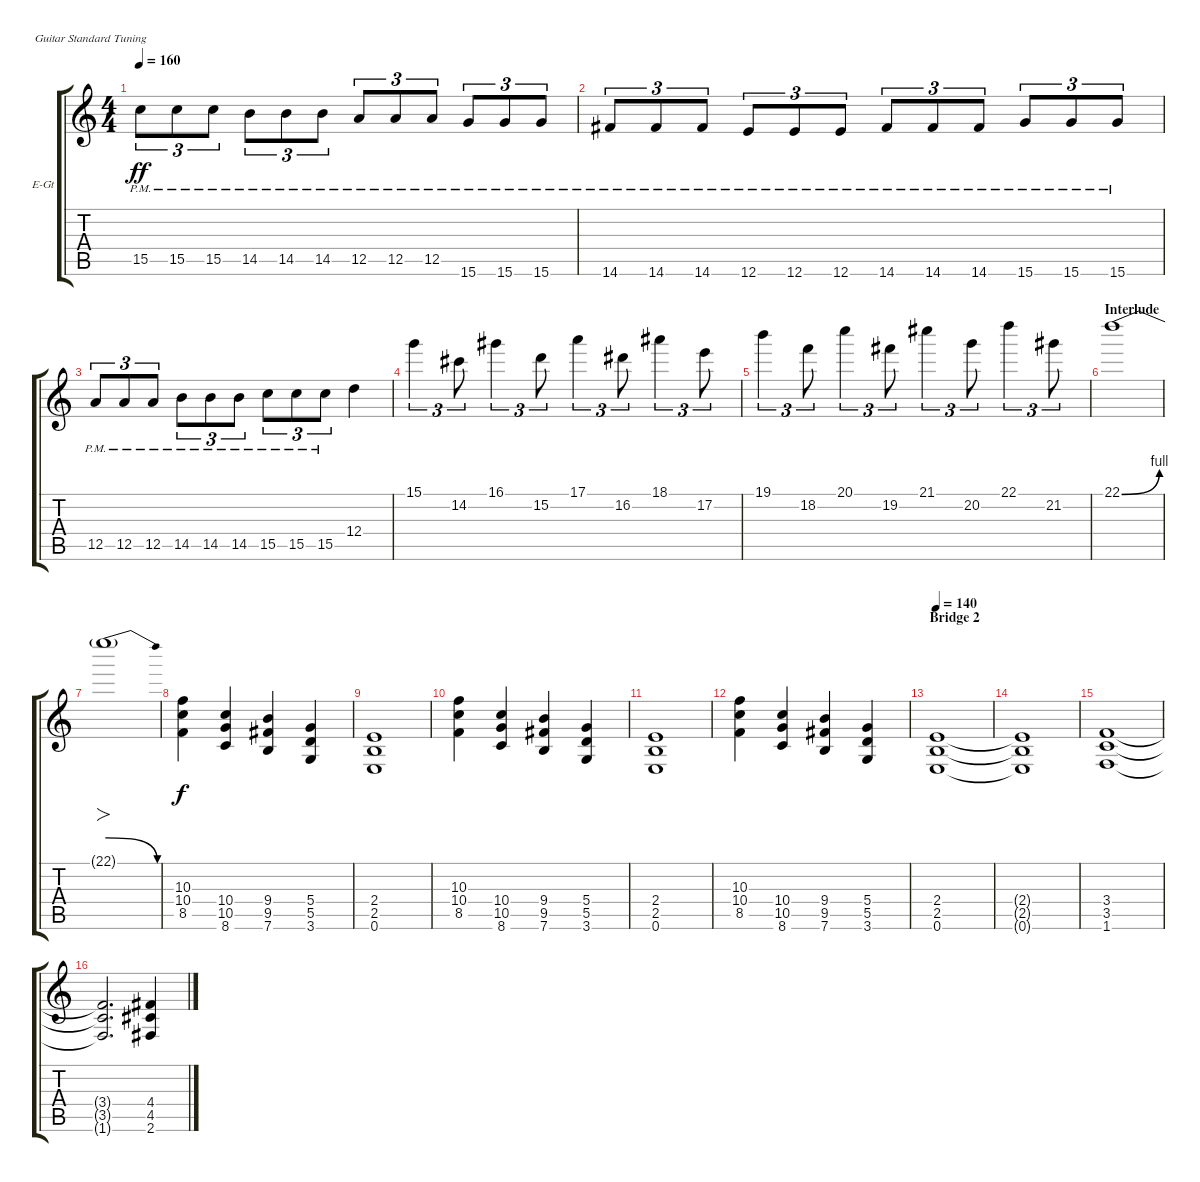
\bracketExtendMode groupsimilarinstruments
\firstSystemTrackNameOrientation horizontal
\otherSystemsTrackNameOrientation horizontal
\track ("Lead 1" "E-Gt") {instrument distortionguitar}
\staff {score tabs}
\tuning (E4 B3 G3 D3 A2 E2)
\ts (4 4)
\tempo 160
\clef g2
\ks c
15.5{pm}.8{tu (3 2) dy ff} 15.5{pm}.8{tu (3 2)} 15.5{pm}.8{tu (3 2)} 14.5{pm}.8{tu (3 2)} 14.5{pm}.8{tu (3 2)} 14.5{pm}.8{tu (3 2)} 12.5{pm}.8{tu (3 2)} 12.5{pm}.8{tu (3 2)} 12.5{pm}.8{tu (3 2)} 15.6{pm}.8{tu (3 2)} 15.6{pm}.8{tu (3 2)} 15.6{pm}.8{tu (3 2)} |
14.6{pm}.8{tu (3 2)} 14.6{pm}.8{tu (3 2)} 14.6{pm}.8{tu (3 2)} 12.6{pm}.8{tu (3 2)} 12.6{pm}.8{tu (3 2)} 12.6{pm}.8{tu (3 2)} 14.6{pm}.8{tu (3 2)} 14.6{pm}.8{tu (3 2)} 14.6{pm}.8{tu (3 2)} 15.6{pm}.8{tu (3 2)} 15.6{pm}.8{tu (3 2)} 15.6{pm}.8{tu (3 2)} |
12.5{pm}.8{tu (3 2)} 12.5{pm}.8{tu (3 2)} 12.5{pm}.8{tu (3 2)} 14.5{pm}.8{tu (3 2)} 14.5{pm}.8{tu (3 2)} 14.5{pm}.8{tu (3 2)} 15.5{pm}.8{tu (3 2)} 15.5{pm}.8{tu (3 2)} 15.5{pm}.8{tu (3 2)} 12.4.4 |
15.1.4{tu (3 2)} 14.2.8{tu (3 2)} 16.1.4{tu (3 2)} 15.2.8{tu (3 2)} 17.1.4{tu (3 2)} 16.2.8{tu (3 2)} 18.1.4{tu (3 2)} 17.2.8{tu (3 2)} |
19.1.4{tu (3 2)} 18.2.8{tu (3 2)} 20.1.4{tu (3 2)} 19.2.8{tu (3 2)} 21.1.4{tu (3 2)} 20.2.8{tu (3 2)} 22.1.4{tu (3 2)} 21.2.8{tu (3 2)} |
\section ("" "Interlude")
22.1{be (bend 0 0 15 4)}.1 |
22.1{be (release 45 4 59.4 0) t}.1{fo} |
(10.3 10.4 8.5).4{dy f} (10.4 10.5 8.6).4 (9.4 9.5 7.6).4 (5.4 5.5 3.6).4 |
(2.4 2.5 0.6).1 |
(10.3 10.4 8.5).4 (10.4 10.5 8.6).4 (9.4 9.5 7.6).4 (5.4 5.5 3.6).4 |
(2.4 2.5 0.6).1 |
(10.3 10.4 8.5).4 (10.4 10.5 8.6).4 (9.4 9.5 7.6).4 (5.4 5.5 3.6).4 |
\section ("" "Bridge 2")
\tempo 140
(2.4 2.5 0.6).1 |
(0.6{t} 2.5{t} 2.4{t}).1 |
(1.6 3.5 3.4).1 |
(3.4{t} 3.5{t} 1.6{t}).2{d} (2.6 4.5 4.4).4
